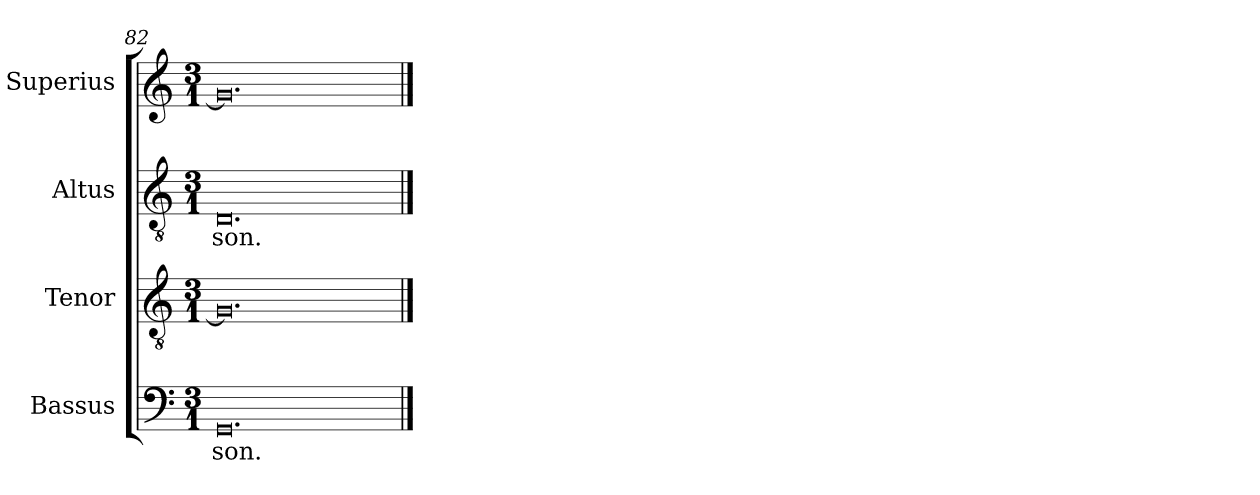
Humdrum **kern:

**kern	**text	**kern	**kern	**text	**kern
*part4	*part4	*part3	*part2	*part2	*part1
*staff4	*staff4	*staff3	*staff2	*staff2	*staff1
*I"Bassus	*	*I"Tenor	*I"Altus	*	*I"Superius
*I'B	*	*I'T	*I'A	*	*I'S
*clefF4	*	*clefGv2	*clefGv2	*	*clefG2
*k[]	*	*k[]	*k[]	*	*k[]
*M3/1	*	*M3/1	*M3/1	*	*M3/1
=82	=82	=82	=82	=82	=82
0.GG	-son.	0.G]	0.D	-son.	0.g]
==	==	==	==	==	==
*-	*-	*-	*-	*-	*-
